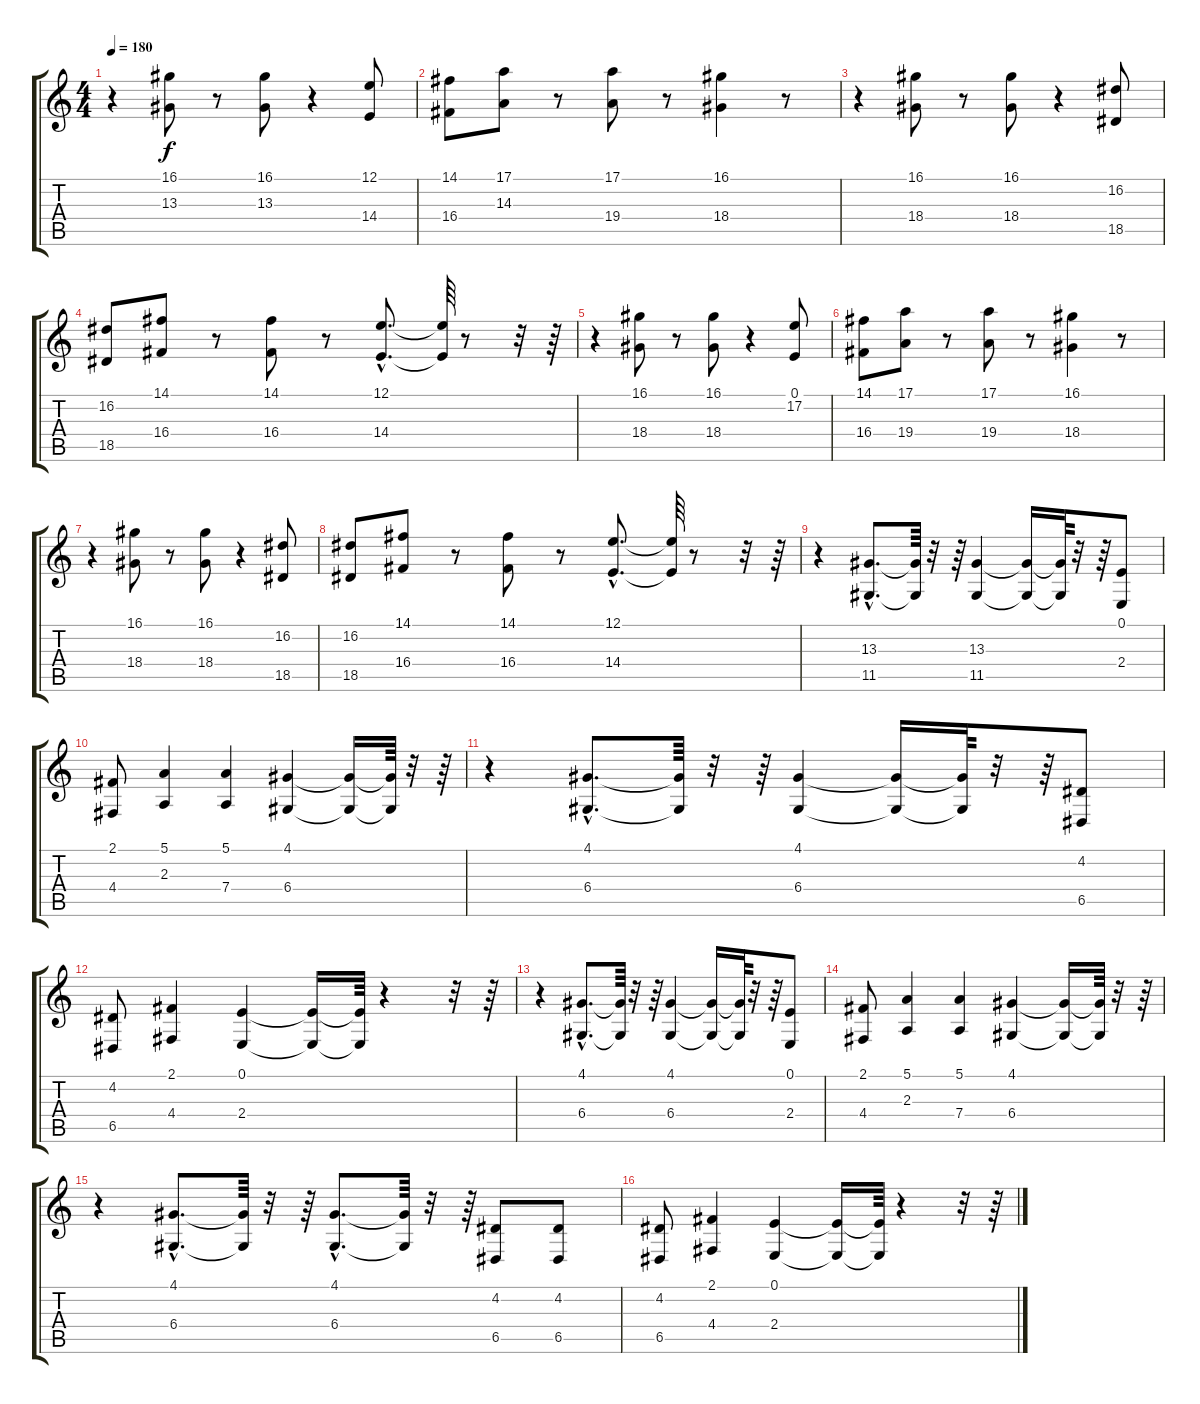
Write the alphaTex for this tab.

\track "" {instrument trumpet}
\staff {score tabs}
\tuning (E4 B3 G3 D3 A2 E2) {hide}
\ts (4 4)
\tempo 180
\clef g2
\ks c
r.4{dy f instrument trumpet} (16.1 13.3).8 r.8 (16.1 13.3).8 r.4 (12.1 14.4).8 |
(14.1 16.4).8 (17.1 14.3).8 r.8 (17.1 19.4).8 r.8 (16.1 18.4).4 r.8 |
r.4 (16.1 18.4).8 r.8 (16.1 18.4).8 r.4 (16.2 18.5).8 |
(16.2 18.5).8 (14.1 16.4).8 r.8 (14.1 16.4).8 r.8 (12.1{hac} 14.4{hac}).8{d} (12.1{t} 14.4{t}).64 r.8 r.32 r.64 |
r.4 (16.1 18.4).8 r.8 (16.1 18.4).8 r.4 (0.1 17.2).8 |
(14.1 16.4).8 (17.1 19.4).8 r.8 (17.1 19.4).8 r.8 (16.1 18.4).4 r.8 |
r.4 (16.1 18.4).8 r.8 (16.1 18.4).8 r.4 (16.2 18.5).8 |
(16.2 18.5).8 (14.1 16.4).8 r.8 (14.1 16.4).8 r.8 (12.1{hac} 14.4{hac}).8{d} (12.1{t} 14.4{t}).64 r.8 r.32 r.64 |
r.4 (13.3{hac} 11.5{hac}).8{d} (13.3{t} 11.5{t}).64 r.32 r.64 (13.3 11.5).4 (13.3{t} 11.5{t}).16 (13.3{t} 11.5{t}).64 r.32 r.64 (0.1 2.4).8 |
(2.1 4.4).8 (5.1 2.3).4 (5.1 7.4).4 (4.1 6.4).4 (4.1{t} 6.4{t}).16 (4.1{t} 6.4{t}).64 r.32 r.64 |
r.4 (4.1{hac} 6.4{hac}).8{d} (4.1{t} 6.4{t}).64 r.32 r.64 (4.1 6.4).4 (4.1{t} 6.4{t}).16 (4.1{t} 6.4{t}).64 r.32 r.64 (4.2 6.5).8 |
(4.2 6.5).8 (2.1 4.4).4 (0.1 2.4).4 (0.1{t} 2.4{t}).16 (0.1{t} 2.4{t}).64 r.4 r.32 r.64 |
r.4 (4.1{hac} 6.4{hac}).8{d} (4.1{t} 6.4{t}).64 r.32 r.64 (4.1 6.4).4 (4.1{t} 6.4{t}).16 (4.1{t} 6.4{t}).64 r.32 r.64 (0.1 2.4).8 |
(2.1 4.4).8 (5.1 2.3).4 (5.1 7.4).4 (4.1 6.4).4 (4.1{t} 6.4{t}).16 (4.1{t} 6.4{t}).64 r.32 r.64 |
r.4 (4.1{hac} 6.4{hac}).8{d} (4.1{t} 6.4{t}).64 r.32 r.64 (4.1{hac} 6.4{hac}).8{d} (4.1{t} 6.4{t}).64 r.32 r.64 (4.2 6.5).8 (4.2 6.5).8 |
(4.2 6.5).8 (2.1 4.4).4 (0.1 2.4).4 (0.1{t} 2.4{t}).16 (0.1{t} 2.4{t}).64 r.4 r.32 r.64
